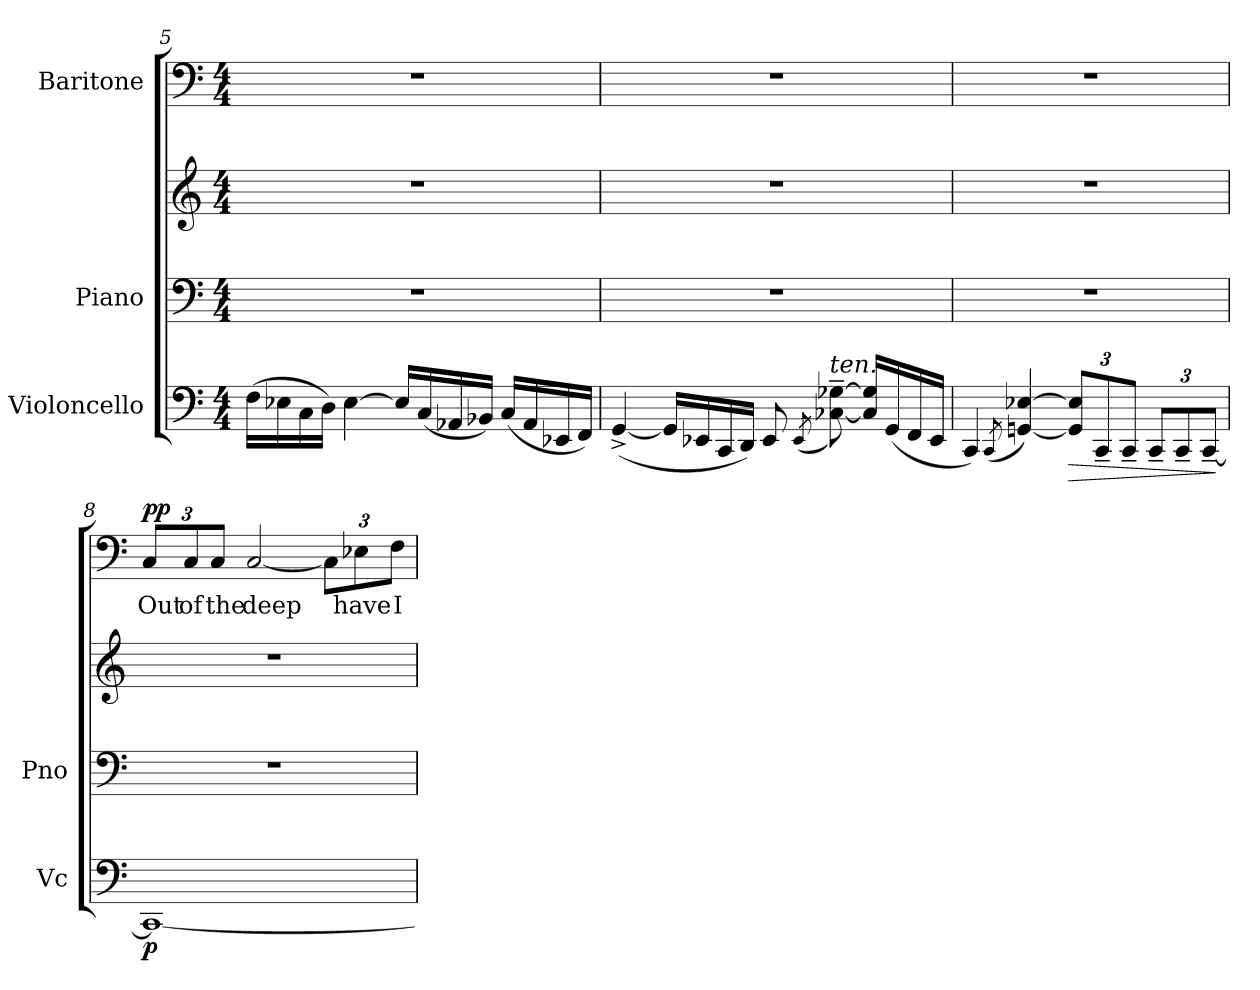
**kern	**dynam	**kern	**kern	**kern	**text	**dynam
*part3	*part3	*part2	*part2	*part1	*part1	*part1
*staff4	*staff4	*staff3	*staff2	*staff1	*staff1	*staff1
*I"Violoncello	*	*I"Piano	*	*I"Baritone	*	*
*I'Vc	*	*I'Pno	*	*	*	*
!!LO:LB:g=z
*clefF4	*	*clefF4	*clefG2	*clefF4	*	*
*k[]	*	*k[]	*k[]	*k[]	*	*
*M4/4	*	*M4/4	*M4/4	*M4/4	*	*
=5	=5	=5	=5	=5	=5	=5
(>16F\LL	.	1r	1r	1r	.	.
16E-X\	.	.	.	.	.	.
16C\	.	.	.	.	.	.
16D\JJ)	.	.	.	.	.	.
[4E-\	.	.	.	.	.	.
16E-/LL]	.	.	.	.	.	.
(<16C/	.	.	.	.	.	.
16AA-X/	.	.	.	.	.	.
16BB-X/JJ)	.	.	.	.	.	.
(<16C/LL	.	.	.	.	.	.
16AA-/	.	.	.	.	.	.
16EE-X/	.	.	.	.	.	.
16FF/JJ)	.	.	.	.	.	.
=6	=6	=6	=6	=6	=6	=6
(<[4GG^/	.	1r	1r	1r	.	.
16GG/LL]	.	.	.	.	.	.
16EE-X/	.	.	.	.	.	.
16CC/	.	.	.	.	.	.
16DD/JJ)	.	.	.	.	.	.
8EE-/	.	.	.	.	.	.
(<8qEE-/	.	.	.	.	.	.
!LO:TX:a:i:t=ten.	!	!	!	!	!	!
[8C-X\~ [8G-X\~)	.	.	.	.	.	.
16C-/] 16G-/]LL	.	.	.	.	.	.
(<16GG/	.	.	.	.	.	.
16FF/	.	.	.	.	.	.
16EE-/JJ	.	.	.	.	.	.
=7	=7	=7	=7	=7	=7	=7
4CC/)	.	1r	1r	1r	.	.
(<8qCC/	.	.	.	.	.	.
[4GGn/ [4E-X/)	.	.	.	.	.	.
*Xbrackettup	*	*	*	*	*	*
!	!LO:HP:b	!	!	!	!	!
12GG/] 12E-/]L	>	.	.	.	.	.
12CC~/	.	.	.	.	.	.
12CC~/J	.	.	.	.	.	.
12CC~/L	.	.	.	.	.	.
12CC~/	.	.	.	.	.	.
[12CC~/J	.	.	.	.	.	.
.	]	.	.	.	.	.
!!LO:LB:g=z
=8	=8	=8	=8	=8	=8	=8
*	*	*	*	*Xbrackettup	*	*
!	!LO:DY:b	!	!	!	!LO:LY:b	!LO:DY:a
1CC_	p	1r	1r	12C/L	Out	pp
!	!	!	!	!	!LO:LY:b	!
.	.	.	.	12C/	of	.
!	!	!	!	!	!LO:LY:b	!
.	.	.	.	12C/J	the	.
!	!	!	!	!	!LO:LY:b	!
.	.	.	.	[2C/	deep	.
.	.	.	.	12C\L]	.	.
!	!	!	!	!	!LO:LY:b	!
.	.	.	.	12E-X\	have	.
!	!	!	!	!	!LO:LY:b	!
.	.	.	.	12F\J	I	.
=	=	=	=	=	=	=
*-	*-	*-	*-	*-	*-	*-
